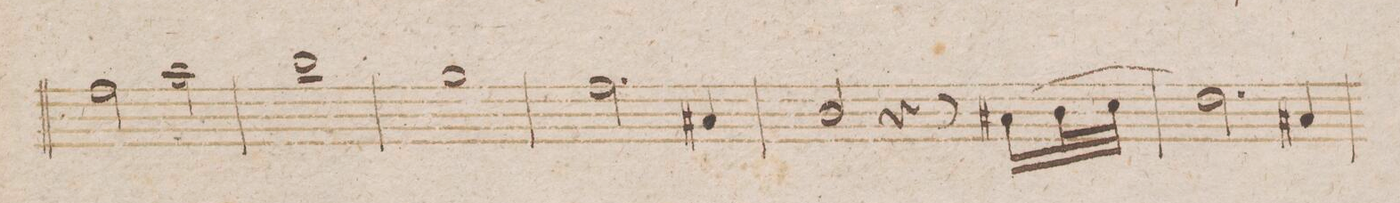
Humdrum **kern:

**kern	**dynam
*I"Fagotto 1mo	*
*clefF4	*
*k[b-]	*
*met(c)	*
*M4/4	*
2A\	.
2c\	.
=197	=197
1d	.
=198	=198
1B-	.
=199	=199
2.A\	.
4C#X/	.
=200	=200
2D/	.
4r	.
8r	.
(>16C#X\LL	.
32D\L	.
32E\JJJ	.
=201	=201
2.F\)	.
4C#X/	.
=202	=202
*-	*-
